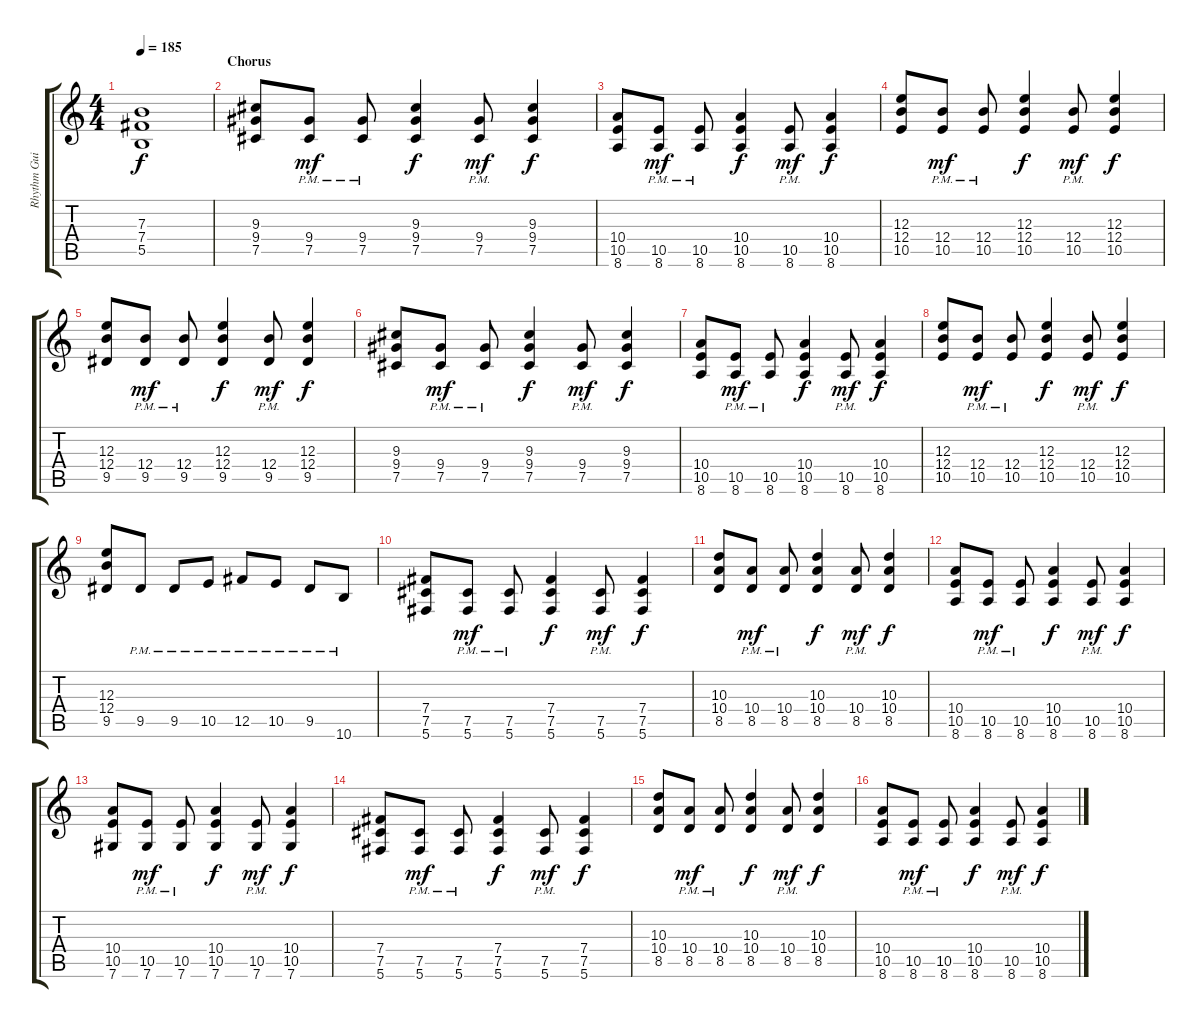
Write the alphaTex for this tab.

\track ("Rhythm Guitar Boosted" "Rhythm Gui") {instrument distortionguitar}
\staff {score tabs}
\tuning (Db4 Ab3 E3 B2 Gb2 Db2) {hide}
\ts (4 4)
\tempo 185
\clef g2
\ks c
(7.3 7.4 5.5).1{dy f} |
\section ("" "Chorus")
(9.3 9.4 7.5).8 (9.4{pm} 7.5{pm}).8{dy mf} (9.4{pm} 7.5{pm}).8 (9.3 9.4 7.5).4{dy f} (9.4{pm} 7.5{pm}).8{dy mf} (9.3 9.4 7.5).4{dy f} |
(10.4 10.5 8.6).8 (10.5{pm} 8.6{pm}).8{dy mf} (10.5{pm} 8.6{pm}).8 (10.4 10.5 8.6).4{dy f} (10.5{pm} 8.6{pm}).8{dy mf} (10.4 10.5 8.6).4{dy f} |
(12.3 12.4 10.5).8 (12.4{pm} 10.5{pm}).8{dy mf} (12.4{pm} 10.5{pm}).8 (12.3 12.4 10.5).4{dy f} (12.4{pm} 10.5{pm}).8{dy mf} (12.3 12.4 10.5).4{dy f} |
(12.3 12.4 9.5).8 (12.4{pm} 9.5{pm}).8{dy mf} (12.4{pm} 9.5{pm}).8 (12.3 12.4 9.5).4{dy f} (12.4{pm} 9.5{pm}).8{dy mf} (12.3 12.4 9.5).4{dy f} |
(9.3 9.4 7.5).8 (9.4{pm} 7.5{pm}).8{dy mf} (9.4{pm} 7.5{pm}).8 (9.3 9.4 7.5).4{dy f} (9.4{pm} 7.5{pm}).8{dy mf} (9.3 9.4 7.5).4{dy f} |
(10.4 10.5 8.6).8 (10.5{pm} 8.6{pm}).8{dy mf} (10.5{pm} 8.6{pm}).8 (10.4 10.5 8.6).4{dy f} (10.5{pm} 8.6{pm}).8{dy mf} (10.4 10.5 8.6).4{dy f} |
(12.3 12.4 10.5).8 (12.4{pm} 10.5{pm}).8{dy mf} (12.4{pm} 10.5{pm}).8 (12.3 12.4 10.5).4{dy f} (12.4{pm} 10.5{pm}).8{dy mf} (12.3 12.4 10.5).4{dy f} |
(12.3 12.4 9.5).8 9.5{pm}.8 9.5{pm}.8 10.5{pm}.8 12.5{pm}.8 10.5{pm}.8 9.5{pm}.8 10.6{pm}.8 |
(7.4 7.5 5.6).8 (7.5{pm} 5.6{pm}).8{dy mf} (7.5{pm} 5.6{pm}).8 (7.4 7.5 5.6).4{dy f} (7.5{pm} 5.6{pm}).8{dy mf} (7.4 7.5 5.6).4{dy f} |
(10.3 10.4 8.5).8 (10.4{pm} 8.5{pm}).8{dy mf} (10.4{pm} 8.5{pm}).8 (10.3 10.4 8.5).4{dy f} (10.4{pm} 8.5{pm}).8{dy mf} (10.3 10.4 8.5).4{dy f} |
(10.4 10.5 8.6).8 (10.5{pm} 8.6{pm}).8{dy mf} (10.5{pm} 8.6{pm}).8 (10.4 10.5 8.6).4{dy f} (10.5{pm} 8.6{pm}).8{dy mf} (10.4 10.5 8.6).4{dy f} |
(10.4 10.5 7.6).8 (10.5{pm} 7.6{pm}).8{dy mf} (10.5{pm} 7.6{pm}).8 (10.4 10.5 7.6).4{dy f} (10.5{pm} 7.6{pm}).8{dy mf} (10.4 10.5 7.6).4{dy f} |
(7.4 7.5 5.6).8 (7.5{pm} 5.6{pm}).8{dy mf} (7.5{pm} 5.6{pm}).8 (7.4 7.5 5.6).4{dy f} (7.5{pm} 5.6{pm}).8{dy mf} (7.4 7.5 5.6).4{dy f} |
(10.3 10.4 8.5).8 (10.4{pm} 8.5{pm}).8{dy mf} (10.4{pm} 8.5{pm}).8 (10.3 10.4 8.5).4{dy f} (10.4{pm} 8.5{pm}).8{dy mf} (10.3 10.4 8.5).4{dy f} |
(10.4 10.5 8.6).8 (10.5{pm} 8.6{pm}).8{dy mf} (10.5{pm} 8.6{pm}).8 (10.4 10.5 8.6).4{dy f} (10.5{pm} 8.6{pm}).8{dy mf} (10.4 10.5 8.6).4{dy f}
